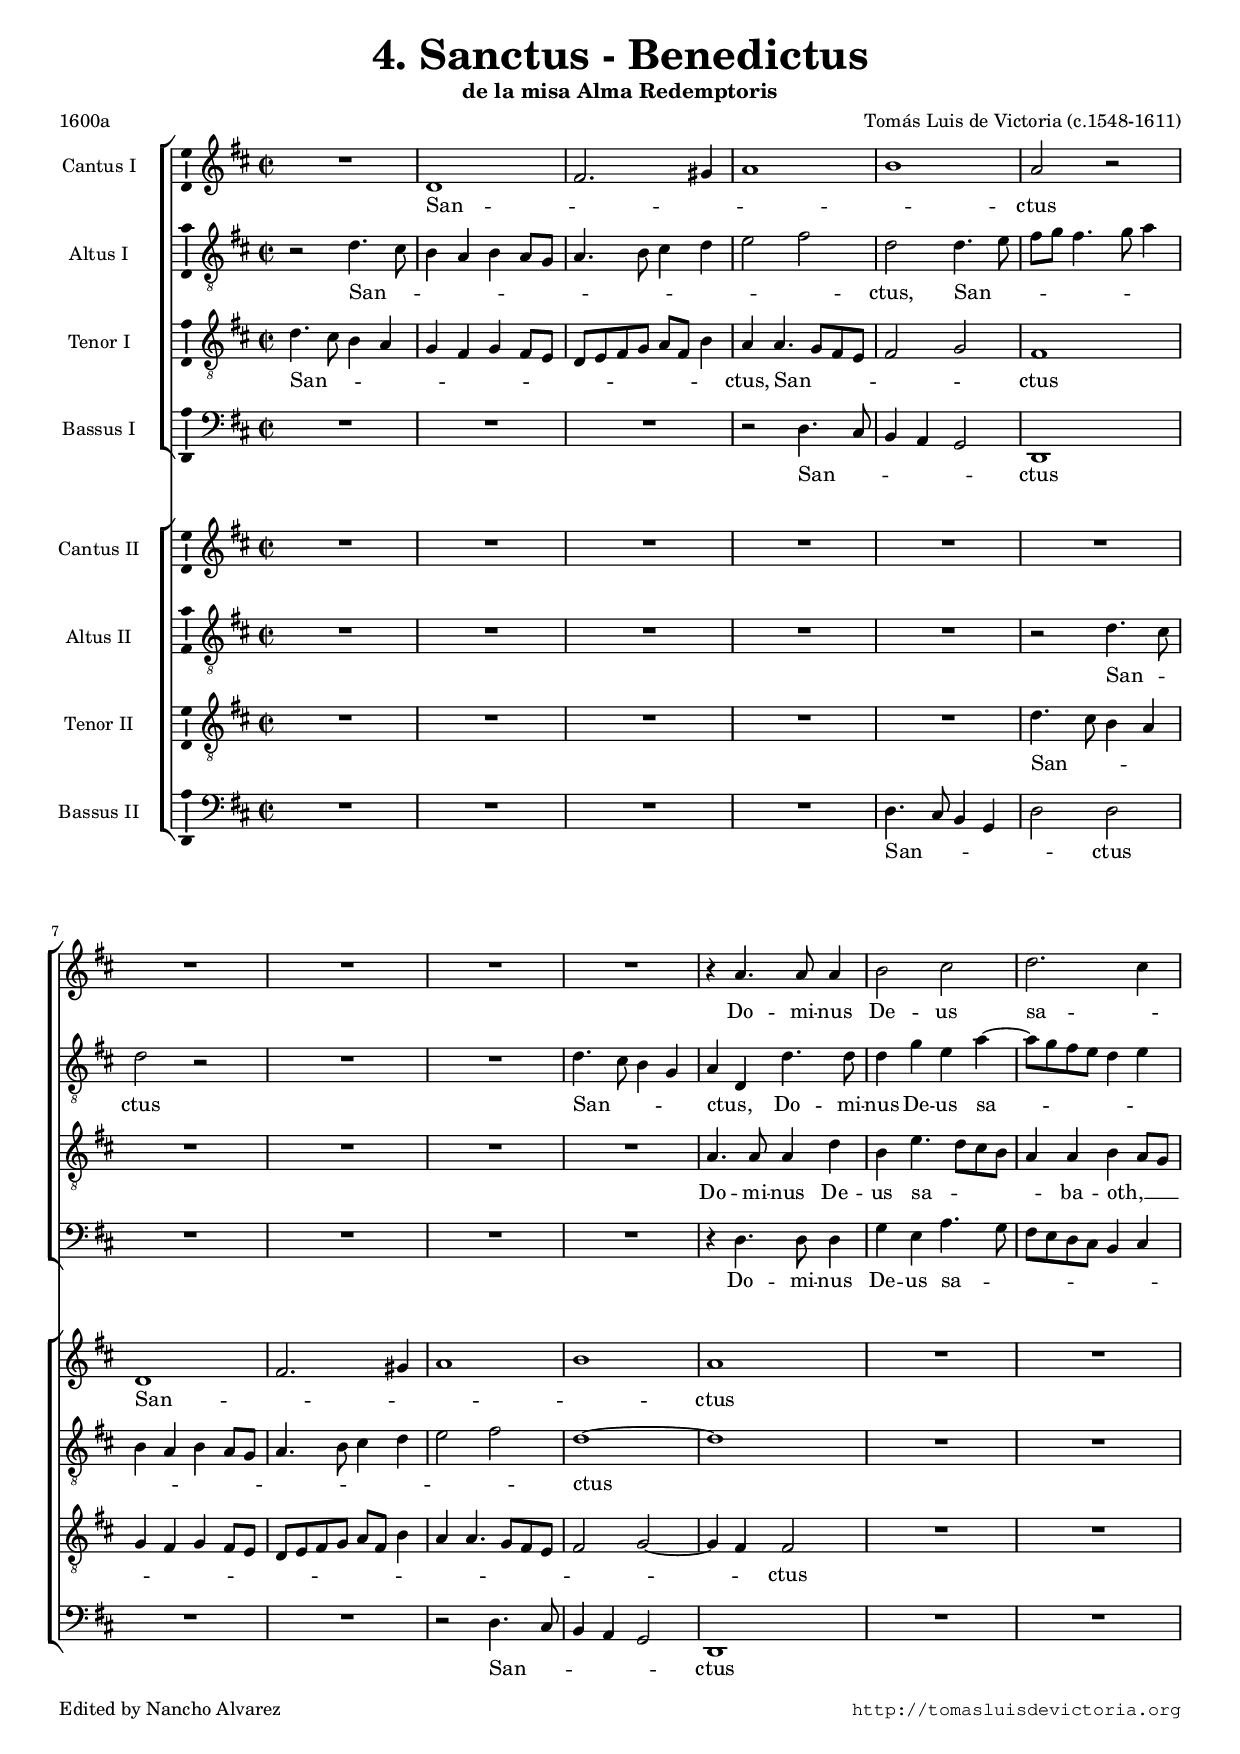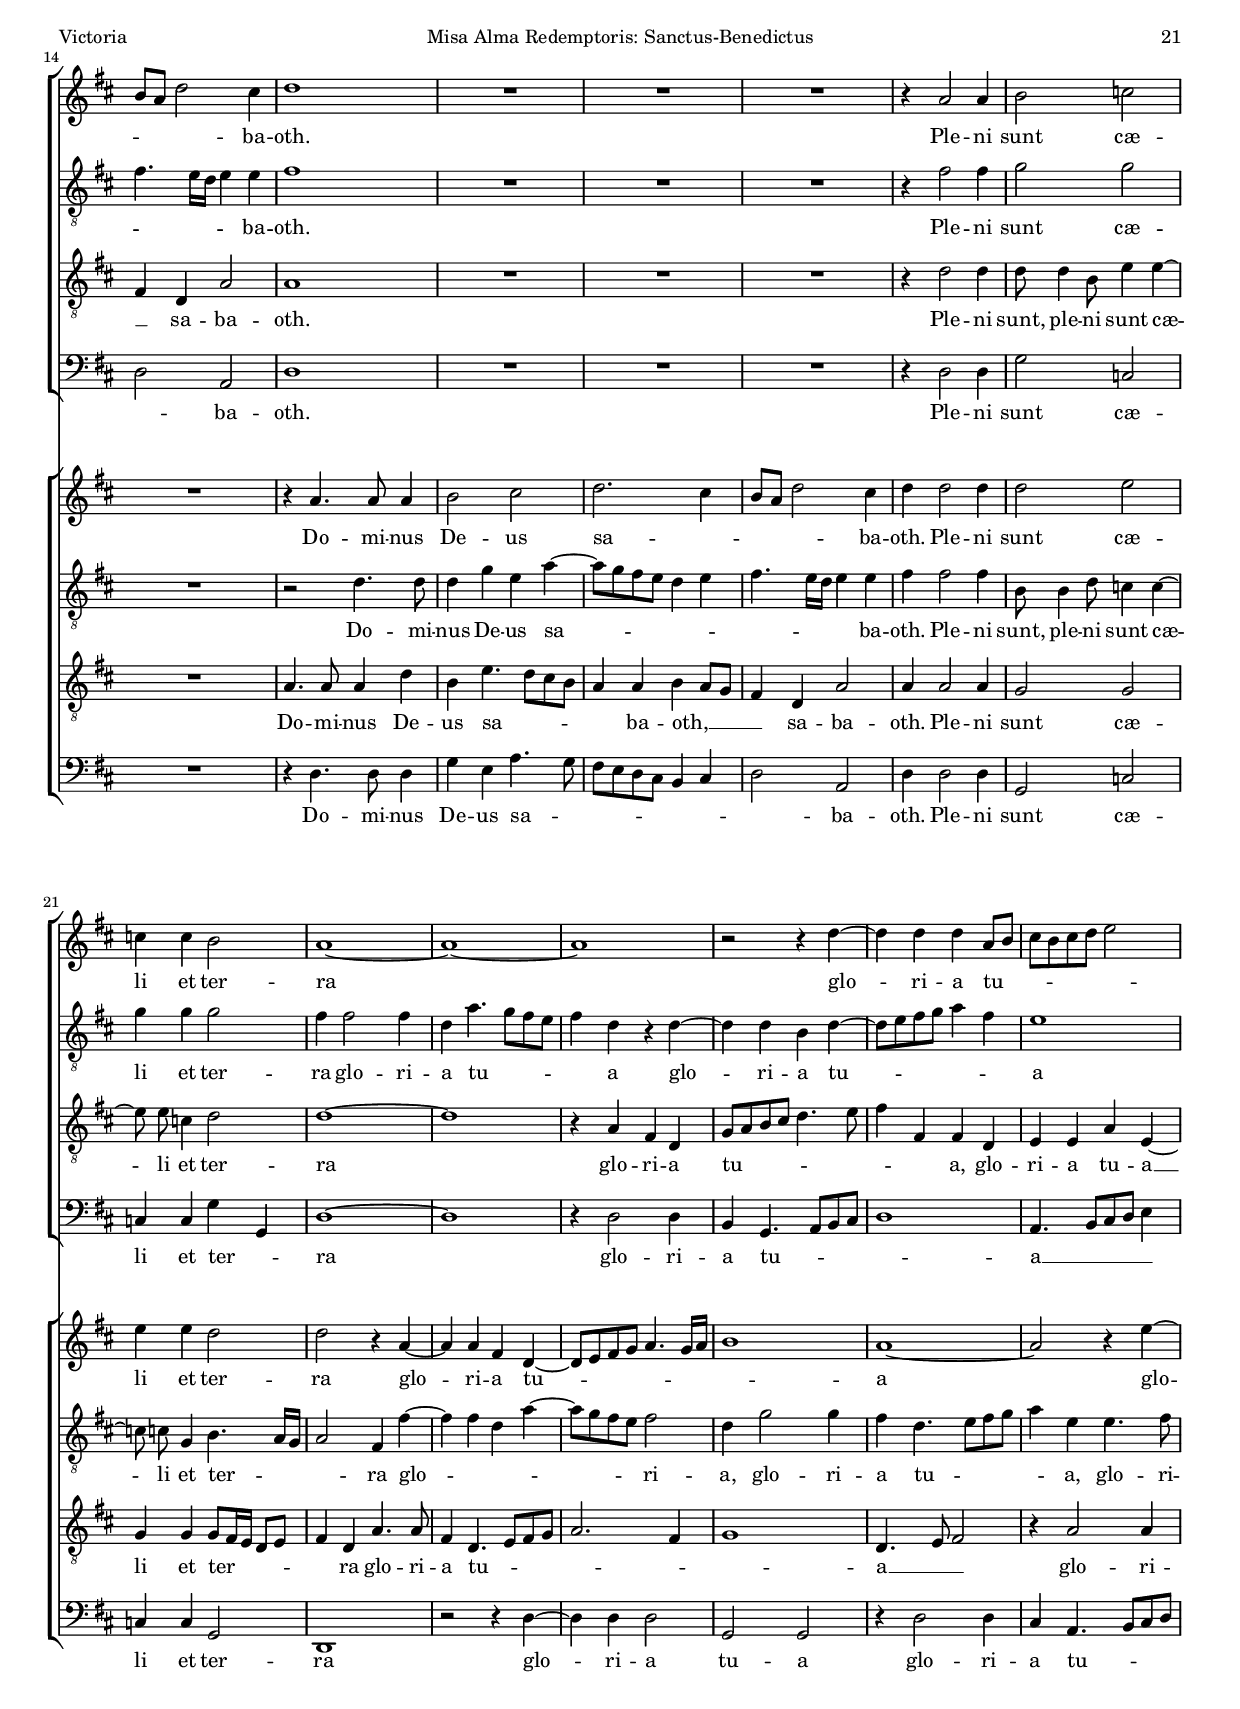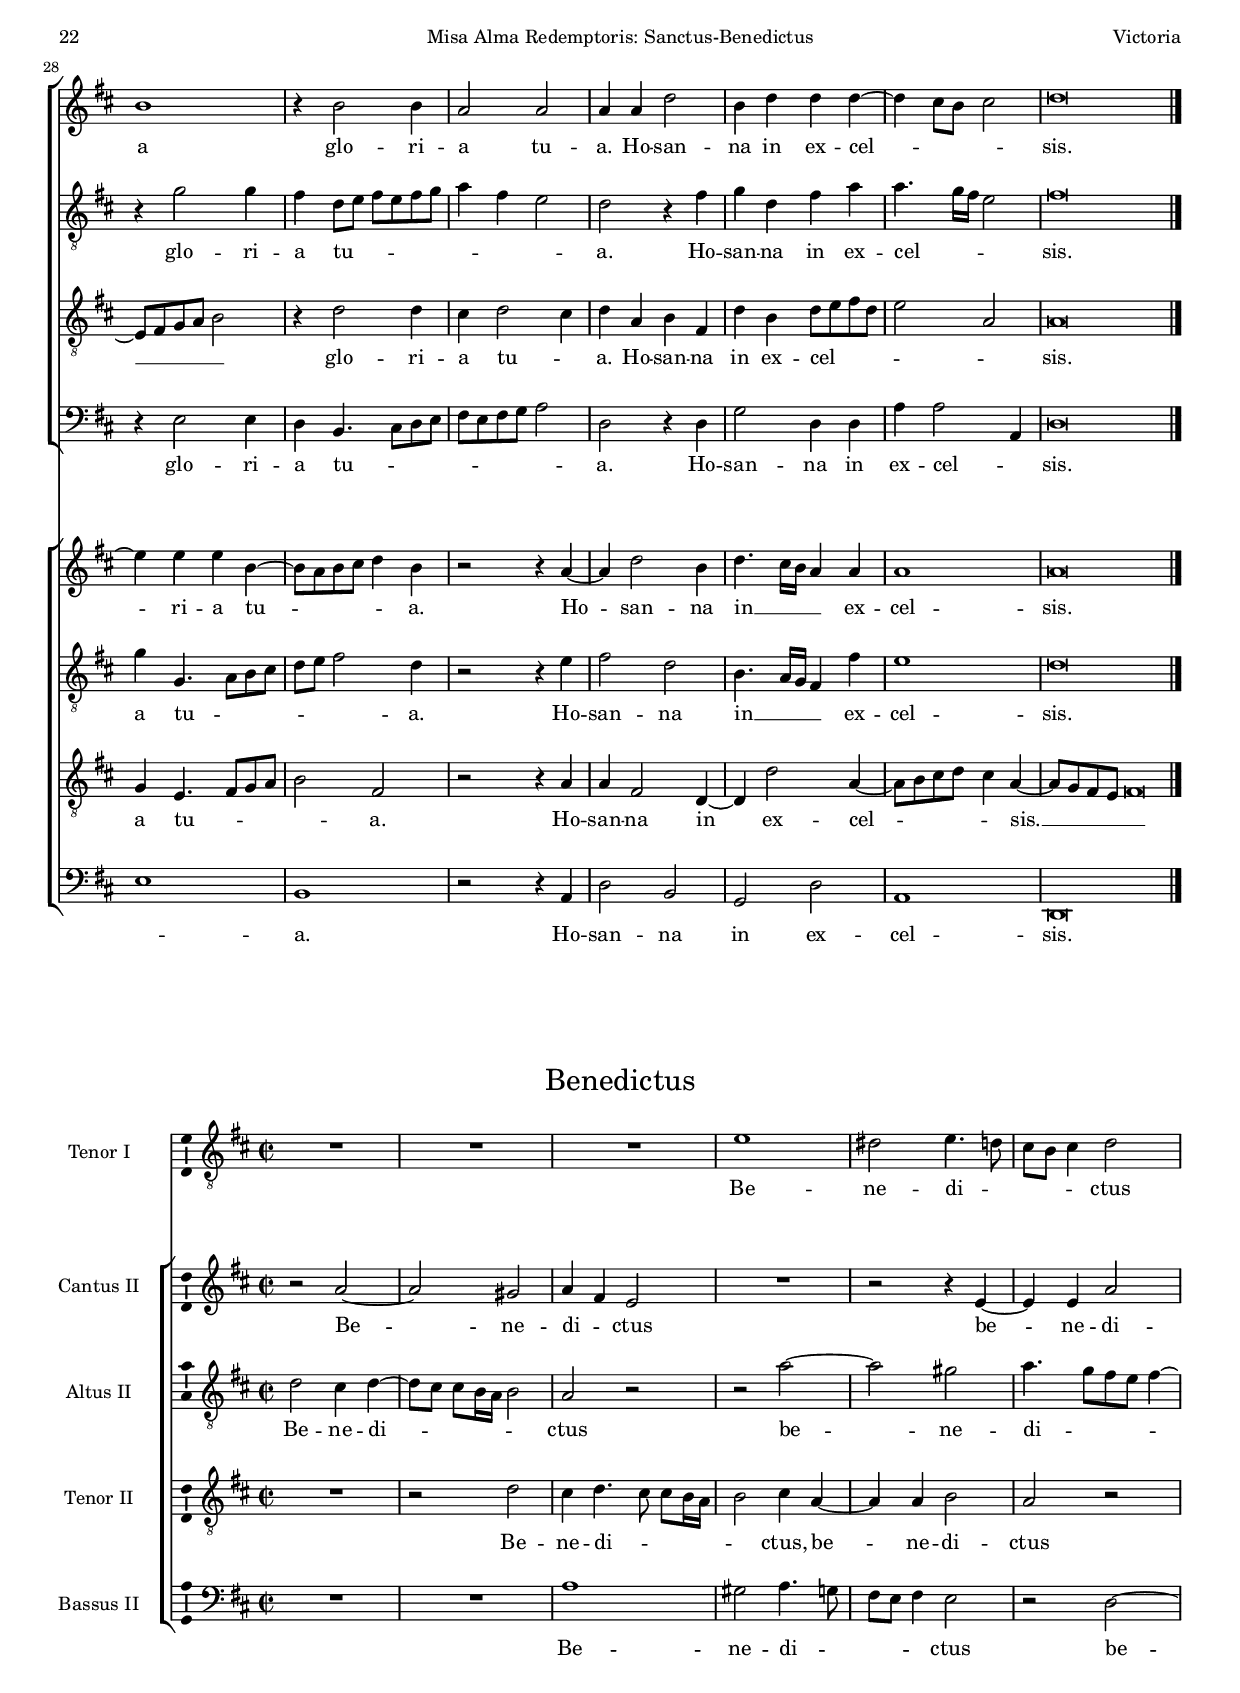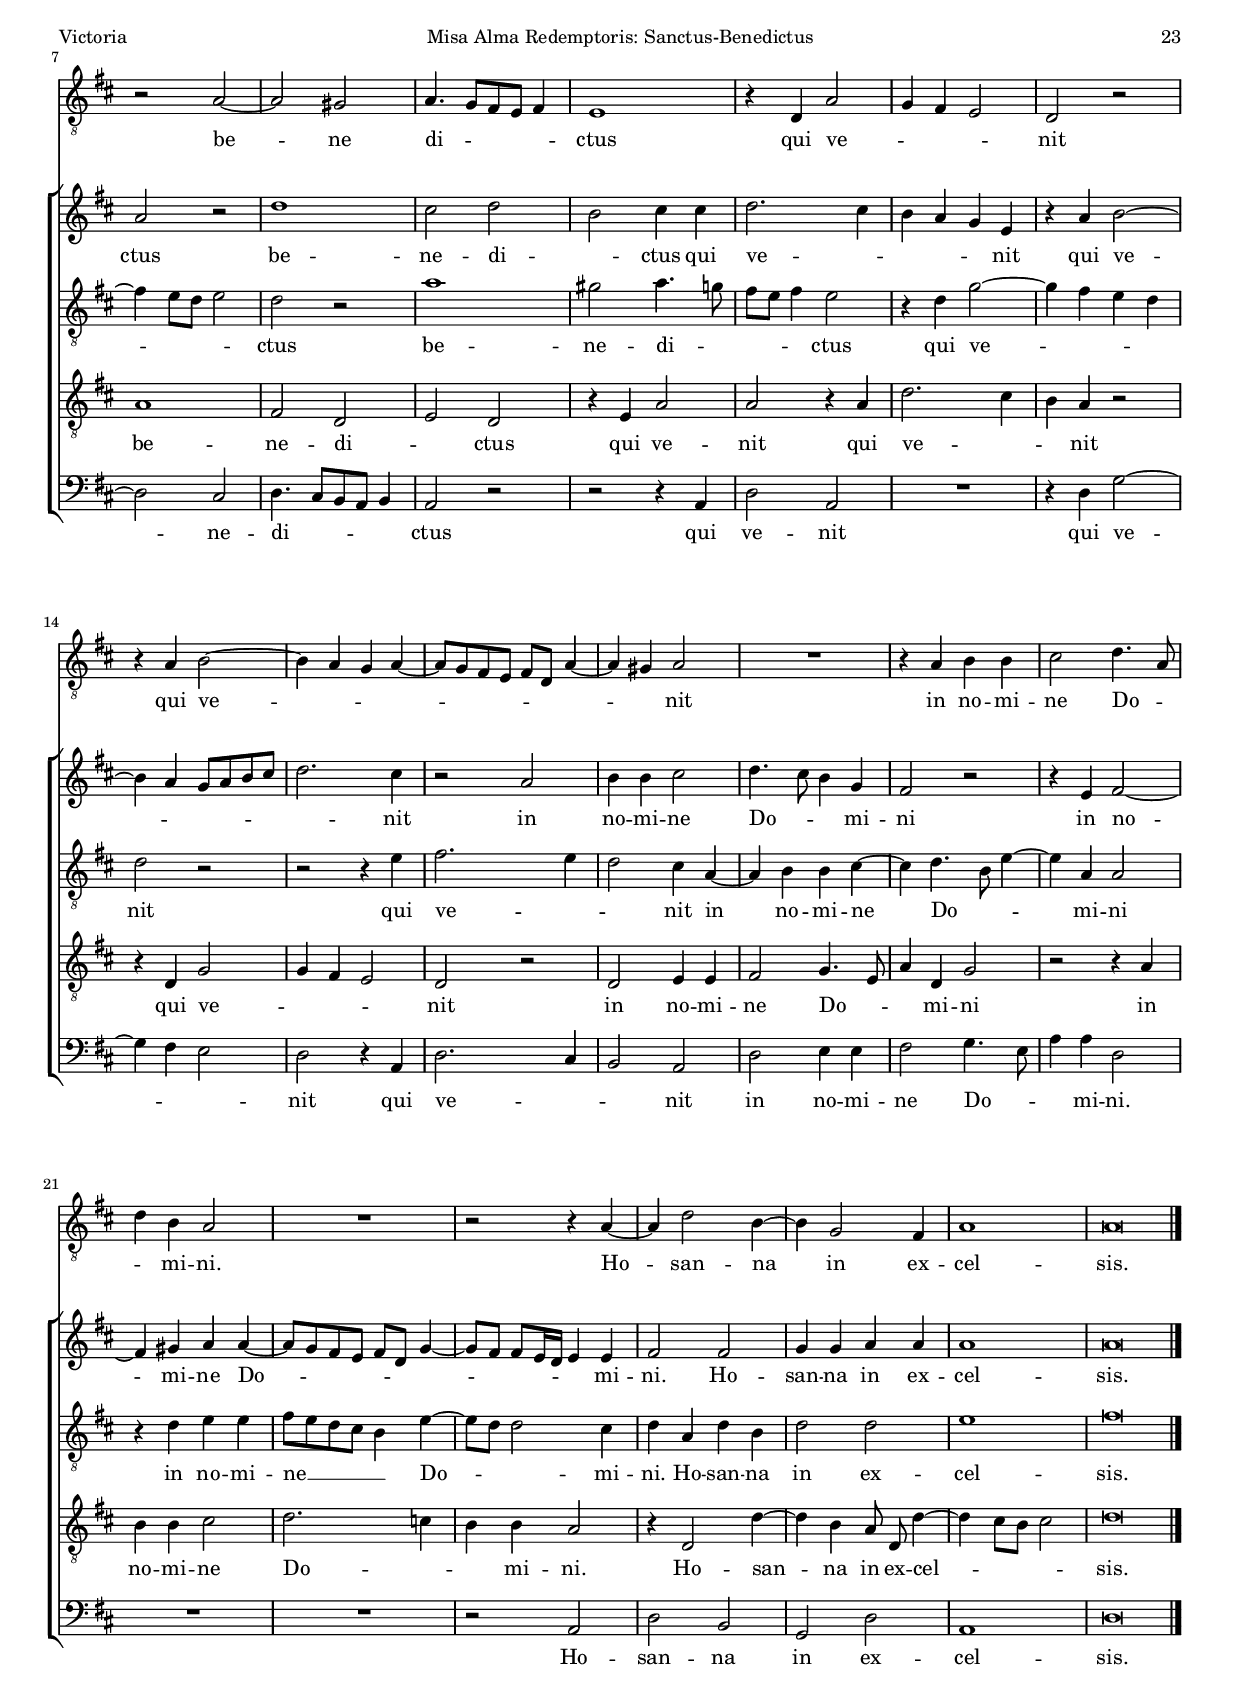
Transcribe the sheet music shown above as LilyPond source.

\version "2.18.0"

#(set-default-paper-size "a4")
#(set-global-staff-size 16.2)
#(ly:set-option 'point-and-click #f)
%mobile -s10.5 -i1.2

italicas=\override LyricText.font-shape = #'italic
rectas=\override LyricText.font-shape = #'upright
ss=\once \set suggestAccidentals = ##t
incipitwidth = 20

htitle="Misa Alma Redemptoris: Sanctus-Benedictus"
hcomposer="Victoria"

\header {
	title=\markup{\fontsize #3 "4. Sanctus - Benedictus"}
	subtitle="de la misa Alma Redemptoris"
	composer="Tomás Luis de Victoria (c.1548-1611)"
        pdfauthor=\composer
	%opus="(-)"
	poet="1600a"
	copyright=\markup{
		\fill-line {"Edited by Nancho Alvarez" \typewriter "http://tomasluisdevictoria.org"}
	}
%	tagline=""
}


global={\key f \major \time 2/2  \skip 1*34 \bar "|."
}

cantus={
	R1*4/4 |
	f'1 |
	a'2. b'4 |
	c''1 |
%5
	d'' |
	c''2 r |
	R1*4/4 |
	R1*4/4 |
	R1*4/4 |
%10
	R1*4/4 |
	r4 c''4. c''8 c''4 |
	d''2 e'' |
	f''2. e''4 |
	d''8 c'' f''2 e''4 |
%15
	f''1 |
	R1*4/4 |
	R1*4/4 |
	R1*4/4 |
	r4 c''2 c''4 |
%20
	d''2 ees'' |
	ees''4 ees'' d''2 |
	c''1 ~ |
	c'' ~ |
	c'' |
%25
	r2 r4 f'' ~ |
	f'' f'' f'' c''8 d'' |
	e'' d'' e'' f'' g''2 |
	d''1 |
	r4 d''2 d''4 |
%30
	c''2 c'' |
	c''4 c'' f''2 |
	d''4 f'' f'' f'' ~ |
	f'' e''8 d'' e''2 |
	f''\breve*1/2
}

altus={
	r2 f'4. e'8 |
	d'4 c' d' c'8 bes |
	c'4. d'8 e'4 f' |
	g'2 a' |
%5
	f' f'4. g'8 |
	a' bes' a'4. bes'8 c''4 |
	f'2 r2
	R1*4/4 |
	R1*4/4 |
%10
	f'4. e'8 d'4 bes |
	c' f f'4. f'8 |
	f'4 bes' g' c'' ~ |
	c''8 bes' a' g' f'4 g' |
	a'4. g'16 f' g'4 g' |
%15
	a'1 |
	R1*4/4 |
	R1*4/4 |
	R1*4/4 |
	r4 a'2 a'4 |
%20
	bes'2 bes' |
	bes'4 bes' bes'2 |
	a'4 a'2 a'4 |
	f' c''4. bes'8 a' g' |
	a'4 f' r f' ~ |
%25
	f' f' d' f' ~ |
	f'8 g' a' bes' c''4 a' |
	g'1 |
	r4 bes'2 bes'4 |
	a' f'8 g' a' g' a' bes' |
%30
	c''4 a' g'2 |
	f' r4 a' |
	bes' f' a' c'' |
	c''4. bes'16 a' g'2 |
	a'\breve*1/2
}

tenor={
	f'4. e'8 d'4 c' |
	bes a bes a8 g |
	f g a bes c' a d'4 |
	c' c'4. bes8 a g |
%5
	a2 bes |
	a1 |
	R1*4/4 |
	R1*4/4 |
	R1*4/4 |
%10
	R1*4/4 |
	c'4. c'8 c'4 f' |
	d' g'4. f'8 e' d' |
	c'4 c' d' c'8 bes |
	a4 f c'2 |
%15
	c'1 |
	R1*4/4 |
	R1*4/4 |
	R1*4/4 |
	r4 f'2 f'4 |
%20
	f'8 f'4 d'8 g'4 g' ~ |
	\set Staff.autoBeaming = ##f
	g'8 g' ees'4 f'2 |
	\set Staff.autoBeaming = ##t
	f'1 ~ |
	f' |
	r4 c' a f |
%25
	bes8 c' d' e' f'4. g'8 |
	a'4 a a f |
	g g c' g ~ |
	g8 a bes c' d'2 |
	r4 f'2 f'4 |
%30
	e' f'2 e'4 |
	f' c' d' a |
	f' d' f'8 g' a' f' |
	g'2 c' |
	c'\breve*1/2
}

bassus={
	R1*4/4 |
	R1*4/4 |
	R1*4/4 |
	r2 f4. e8 |
%5
	d4 c bes,2 |
	f,1 |
	R1*4/4 |
	R1*4/4 |
	R1*4/4 |
%10
	R1*4/4 |
	r4 f4. f8 f4 |
	bes g c'4. bes8 |
	a g f e d4 e |
	f2 c |
%15
	f1 |
	R1*4/4 |
	R1*4/4 |
	R1*4/4 |
	r4 f2 f4 |
%20
	bes2 ees |
	ees4 ees bes bes, |
	f1 ~ |
	f |
	r4 f2 f4 |
%25
	d bes,4. c8 d e |
	f1 |
	c4.  d8[ e f] g4 |
	r g2 g4 |
	f d4. e8 f g |
%30
	a g a bes c'2 |
	f r4 f |
	bes2 f4 f |
	c' c'2 c4 |
	f\breve*1/2
}

cantusdos={
	R1*4/4 |
	R1*4/4 |
	R1*4/4 |
	R1*4/4 |
%5
	R1*4/4 |
	R1*4/4 |
	f'1 |
	a'2. b'4 |
	c''1 |
%10
	d'' |
	c'' |
	R1*4/4 |
	R1*4/4 |
	R1*4/4 |
%15
	r4 c''4. c''8 c''4 |
	d''2 e'' |
	f''2. e''4 |
	d''8 c'' f''2 e''4 |
	f'' f''2 f''4 |
%20
	f''2 g'' |
	g''4 g'' f''2 |
	f'' r4 c'' ~ |
	c'' c'' a' f' ~ |
	f'8 g' a' bes' c''4. bes'16 c'' |
%25
	d''1 |
	c'' ~ |
	c''2 r4 g'' ~ |
	g'' g'' g'' d'' ~ |
	d''8 c'' d'' e'' f''4 d'' |
%30
	r2 r4 c'' ~ |
	c'' f''2 d''4 |
	f''4. e''16 d'' c''4 c'' |
	c''1 |
	c''\breve*1/2
}

altusdos={
	R1*4/4 |
	R1*4/4 |
	R1*4/4 |
	R1*4/4 |
%5
	R1*4/4 |
	r2 f'4. e'8 |
	d'4 c' d' c'8 bes |
	c'4. d'8 e'4 f' |
	g'2 a' |
%10
	f'1 ~ |
	f' |
	R1*4/4 |
	R1*4/4 |
	R1*4/4 |
%15
	r2 f'4. f'8 |
	f'4 bes' g' c'' ~ |
	c''8 bes' a' g' f'4 g' |
	a'4. g'16 f' g'4 g' |
	a' a'2 a'4 |
%20
	d'8 d'4 f'8 ees'4 ees' ~ |
	\set Staff.autoBeaming = ##f
	ees'8 ees' bes4 d'4.  c'16[ bes] |
	\set Staff.autoBeaming = ##t
	c'2 a4 a' ~ |
	a' a' f' c'' ~ |
	c''8 bes' a' g' a'2 |
%25
	f'4 bes'2 bes'4 |
	a' f'4. g'8 a' bes' |
	c''4 g' g'4. a'8 |
	bes'4 bes4. c'8 d' e' |
	f' g' a'2 f'4 |
%30
	r2 r4 g' |
	a'2 f' |
	d'4. c'16 bes a4 a' |
	g'1 |
	f'\breve*1/2
}

tenordos={
	R1*4/4 |
	R1*4/4 |
	R1*4/4 |
	R1*4/4 |
%5
	R1*4/4 |
	f'4. e'8 d'4 c' |
	bes a bes a8 g |
	f g a bes c' a d'4 |
	c' c'4. bes8 a g |
%10
	a2 bes ~ |
	bes4 a a2 |
	R1*4/4 |
	R1*4/4 |
	R1*4/4 |
%15
	c'4. c'8 c'4 f' |
	d' g'4. f'8 e' d' |
	c'4 c' d' c'8 bes |
	a4 f c'2 |
	c'4 c'2 c'4 |
%20
	bes2 bes |
	bes4 bes  bes8[ a16 g]  f8[ g] |
	a4 f c'4. c'8 |
	a4 f4. g8 a bes |
	c'2. a4 |
%25
	bes1 |
	f4. g8 a2 |
	r4 c'2 c'4 |
	bes g4. a8 bes c' |
	d'2 a |
%30
	r r4 c' |
	c' a2 f4 ~ |
	f f'2 c'4 ~ |
	c'8 d' e' f' e'4 c' ~ |
	c'8 bes a g a\breve*1/4 
}

bassusdos={
	R1*4/4 |
	R1*4/4 |
	R1*4/4 |
	R1*4/4 |
%5
	f4. e8 d4 bes, |
	f2 f |
	R1*4/4 |
	R1*4/4 |
	r2 f4. e8 |
%10
	d4 c bes,2 |
	f,1 |
	R1*4/4 |
	R1*4/4 |
	R1*4/4 |
%15
	r4 f4. f8 f4 |
	bes g c'4. bes8 |
	a g f e d4 e |
	f2 c |
	f4 f2 f4 |
%20
	bes,2 ees |
	ees4 ees bes,2 |
	f,1 |
	r2 r4 f ~ |
	f f f2 |
%25
	bes, bes, |
	r4 f2 f4 |
	e c4. d8 e f |
	g1 |
	d |
%30
	r2 r4 c |
	f2 d |
	bes, f |
	c1 |
	f,\breve*1/2
}

textocantus=\lyricmode{
San -- _ _ _ _ ctus
Do -- mi -- nus De -- us sa -- _ _ _ _ ba -- oth.
Ple -- ni sunt cæ -- li et ter -- ra _ _ 
glo -- _ ri -- a tu -- _ _ _ _ _ _ a
glo -- ri -- a tu -- a.
Ho -- san -- na in ex -- cel -- _ _ _ _ sis.
}

textoaltus=\lyricmode{
San -- _ _ _ _ _ _ _ _ _ _ _ _ ctus,
San -- _ _ _ _ _ _ ctus
San -- _ _ _ ctus, _ 
Do -- mi -- nus De -- us sa -- _ _ _ _ _ _ _ _ _ _ ba -- oth.
Ple -- ni sunt cæ -- li et ter -- ra glo -- ri -- a tu -- _ _ _ _ a
glo -- _ ri -- a tu -- _ _ _ _ _ _ a
glo -- ri -- a tu -- _ _ _ _ _ _ _ _ a.
Ho -- san -- na in ex -- cel -- _ _ _ sis.
}

textotenor=\lyricmode{
San -- _ _ _ _ _ _ _ _ _ _ _ _ _ _ _ ctus,
San -- _ _ _ _ _ ctus
Do -- mi -- nus De -- us sa -- _ _ _ _ ba -- oth, __ _ _ _ 
sa -- ba -- oth.
Ple -- ni sunt,
ple -- ni sunt cæ -- _ li et ter -- ra _
glo -- ri -- a tu -- _ _ _ _ _ _ _ a,
glo -- ri -- a tu -- a __ _ _ _ _ _ 
glo -- ri -- a tu -- _ a.
Ho -- san -- na in ex -- cel -- _ _ _ _ _ sis.

}

textobassus=\lyricmode{
San -- _ _ _ _ ctus
Do -- mi -- nus De -- us sa -- _ _ _ _ _ _ _ _ ba -- oth.
Ple -- ni sunt cæ -- li et ter -- _ ra _
glo -- ri -- a tu -- _ _ _ _ a __ _ _ _ _ 
glo -- ri -- a tu -- _ _ _ _ _ _ _ _ a.
Ho -- san -- na in ex -- cel -- _ sis.
}


textocantusdos=\lyricmode{
San -- _ _ _ _ ctus 
Do -- mi -- nus De -- us sa -- _ _ _ _ ba -- oth.
Ple -- ni sunt cæ -- li et ter -- ra
glo -- _ ri -- a tu -- _ _ _ _ _ _ _ _ a _
glo -- _ ri -- a tu -- _ _ _ _ _ a.
Ho -- _ san -- na in __ _ _ _ ex -- cel -- sis.
}

textoaltusdos=\lyricmode{
San -- _ _ _ _ _ _ _ _ _ _ _ _ ctus _
Do -- mi -- nus De -- us sa -- _ _ _ _ _ _ _ _ _ _ ba -- oth.
Ple -- ni sunt,
ple -- ni sunt cæ -- _ li et ter -- _ _ _ ra
glo -- _ _ _ _ _ _ _ _ ri -- a,
glo -- ri -- a tu -- _ _ _ _ a,
glo -- ri -- a tu -- _ _ _ _ _ _ a.
Ho -- san -- na in __ _ _ _ ex -- cel -- sis.
}

textotenordos=\lyricmode{
San -- _ _ _ _ _ _ _ _ _ _ _ _ _ _ _ _ _ _ _ _ _ _ _ _ ctus
Do -- mi -- nus De -- us sa -- _ _ _ _ ba -- oth, __ _ _ _ 
sa -- ba -- oth.
Ple -- ni sunt cæ -- li et ter -- _ _ _ _ _ ra
glo -- ri -- a tu -- _ _ _ _ _ _ a __ _ _ 
glo -- ri -- a tu -- _ _ _ _ a.
Ho -- san -- na in _ ex -- cel -- _ _ _ _ _ sis. __ _ _ _ _ _ 

}

textobassusdos=\lyricmode{
San -- _ _ _ _ ctus
San -- _ _ _ _ ctus
Do -- mi -- nus De -- us sa -- _ _ _ _ _ _ _ _ ba -- oth.
Ple -- ni sunt cæ -- li et ter -- ra
glo -- _ ri -- a tu -- a
glo -- ri -- a tu -- _ _ _ _ a.
Ho -- san -- na in ex -- cel -- sis.
}

incipitcantus=\markup{
	\score{
		{ 
		\set Staff.instrumentName="Cantus I  "
		\override NoteHead.style = #'neomensural
		\override Rest.style = #'neomensural
		\override Staff.TimeSignature.style = #'neomensural
		\cadenzaOn 
		\clef "petrucci-g"
		\key f \major
		\time 4/4
		f'\breve
		} 
	\layout {
		\context {\Voice
			\remove Ligature_bracket_engraver
			\consists Mensural_ligature_engraver
		}
		line-width=\incipitwidth
		indent = 0
	}
	}
}

incipitaltus=\markup{
	\score{
		{ 
		\set Staff.instrumentName="Altus I   "
		\override NoteHead.style = #'neomensural 
		\override Rest.style = #'neomensural
		\override Staff.TimeSignature.style = #'neomensural
		\cadenzaOn 
		\clef "petrucci-c2"
		\key f \major
		\time 4/4
		f'2.
		} 
	\layout {
		\context {\Voice
			\remove Ligature_bracket_engraver
			\consists Mensural_ligature_engraver
		}
		line-width=\incipitwidth
		indent = 0
	}
	}
}

incipittenor=\markup{
	\score{
		{ 
		\set Staff.instrumentName="Tenor I   "
		\override NoteHead.style = #'neomensural 
		\override Rest.style = #'neomensural
		\override Staff.TimeSignature.style = #'neomensural
		\cadenzaOn 
		\clef "petrucci-c3"
		\key f \major
		\time 4/4
		f'2.
		} 
	\layout {
		\context {\Voice
			\remove Ligature_bracket_engraver
			\consists Mensural_ligature_engraver
		}
		line-width=\incipitwidth
		indent=0
	}
	}
}

incipitbassus=\markup{
	\score{
		{ 
		\set Staff.instrumentName="Bassus I  "
		\override NoteHead.style = #'neomensural 
		\override Rest.style = #'neomensural
		\override Staff.TimeSignature.style = #'neomensural
		\cadenzaOn 
		\clef "petrucci-c4"
		\key f \major
		\time 4/4
		f2.
		} 
	\layout {
		\context {\Voice
			\remove Ligature_bracket_engraver
			\consists Mensural_ligature_engraver
		}
		line-width=\incipitwidth
		indent = 0
	}
	}
}

incipitcantusdos=\markup{
	\score{
		{ 
		\set Staff.instrumentName="Cantus II "
		\override NoteHead.style = #'neomensural
		\override Rest.style = #'neomensural
		\override Staff.TimeSignature.style = #'neomensural
		\cadenzaOn 
		\clef "petrucci-g"
		\key f \major
		\time 4/4
		c''2.
		} 
	\layout {
		\context {\Voice
			\remove Ligature_bracket_engraver
			\consists Mensural_ligature_engraver
		}
		line-width=\incipitwidth
		indent = 0
	}
	}
}

incipitaltusdos=\markup{
	\score{
		{ 
		\set Staff.instrumentName="Altus II  "
		\override NoteHead.style = #'neomensural 
		\override Rest.style = #'neomensural
		\override Staff.TimeSignature.style = #'neomensural
		\cadenzaOn 
		\clef "petrucci-c2"
		\key f \major
		\time 4/4
		f'2.
		} 
	\layout {
		\context {\Voice
			\remove Ligature_bracket_engraver
			\consists Mensural_ligature_engraver
		}
		line-width=\incipitwidth
		indent = 0
	}
	}
}

incipittenordos=\markup{
	\score{
		{ 
		\set Staff.instrumentName="Tenor II  "
		\override NoteHead.style = #'neomensural 
		\override Rest.style = #'neomensural
		\override Staff.TimeSignature.style = #'neomensural
		\cadenzaOn 
		\clef "petrucci-c3"
		\key f \major
		\time 4/4
		f'2.
		} 
	\layout {
		\context {\Voice
			\remove Ligature_bracket_engraver
			\consists Mensural_ligature_engraver
		}
		line-width=\incipitwidth
		indent=0
	}
	}
}

incipitbassusdos=\markup{
	\score{
		{ 
		\set Staff.instrumentName="Bassus II "
		\override NoteHead.style = #'neomensural 
		\override Rest.style = #'neomensural
		\override Staff.TimeSignature.style = #'neomensural
		\cadenzaOn 
		\clef "petrucci-c4"
		\key f \major
		\time 4/4
		f2.
		} 
	\layout {
		\context {\Voice
			\remove Ligature_bracket_engraver
			\consists Mensural_ligature_engraver
		}
		line-width=\incipitwidth
		indent = 0
	}
	}
}


\score {\transpose c' a{
<<
\new ChoirStaff<<

	\new Staff <<\global
	\new Voice="v1" {
		%\set Staff.instrumentName=\incipitcantus
		\set Staff.instrumentName="Cantus I "
		\clef "treble"
		\cantus }
	\new Lyrics \lyricsto "v1" {\textocantus }
	>>

	
	\new Staff << \global
	\new Voice="v2" {
		%\set Staff.instrumentName=\incipitaltus
		\set Staff.instrumentName="Altus I "
		\clef "G_8" 
		\altus}
	\new Lyrics \lyricsto "v2" {\textoaltus }
	>>

	
	\new Staff <<\global
	\new Voice="v3" {
		%\set Staff.instrumentName=\incipittenor
		\set Staff.instrumentName="Tenor I "
		\clef "G_8"
		\tenor }
	\new Lyrics \lyricsto "v3" {\textotenor }
	>>
	

	\new Staff <<\global
	\new Voice="v4" {
		%\set Staff.instrumentName=\incipitbassus
		\set Staff.instrumentName="Bassus I "
		\clef "bass" 
		\bassus }
	\new Lyrics \lyricsto "v4" {\textobassus }
	>>
	
>>

\new ChoirStaff<<

	\new Staff <<\global
	\new Voice="v5" {
		%\set Staff.instrumentName=\incipitcantusdos
		\set Staff.instrumentName="Cantus II "
		\clef "treble"
		\cantusdos }
	\new Lyrics \lyricsto "v5" {\textocantusdos }
	>>

	
	\new Staff << \global
	\new Voice="v6" {
		%\set Staff.instrumentName=\incipitaltusdos
		\set Staff.instrumentName="Altus II "
		\clef "G_8" 
		\altusdos }
	\new Lyrics \lyricsto "v6" {\textoaltusdos }
	>>

	
	\new Staff <<\global
	\new Voice="v7" {
		%\set Staff.instrumentName=\incipittenordos
		\set Staff.instrumentName="Tenor II "
		\clef "G_8"
		\tenordos }
	\new Lyrics \lyricsto "v7" {\textotenordos }
	>>
	

	\new Staff <<\global
	\new Voice="v8" {
		%\set Staff.instrumentName=\incipitbassusdos
		\set Staff.instrumentName="Bassus II "
		\clef "bass" 
		\bassusdos }
	\new Lyrics \lyricsto "v8" {\textobassusdos }
	>>
	
>>

>> 
	}%transpose

\layout{ 
	\context {\Lyrics 
		\override VerticalAxisGroup.minimum-Y-extent = #'(-0.0 . 0.0) 
		%\override LyricText.font-size = #1.2
		\override LyricHyphen.minimum-distance = #0.33
	}
	\context {\Score 
		\override BarNumber.padding = #2 
	}
	\context {\Voice 
		melismaBusyProperties = #'() 
	}
        \context {\ChoirStaff 
                  \override StaffGrouper.staffgroup-staff-spacing =
                        #'((basic-distance . 15) (minimum-distance . 0) (padding . 1))
                  \override StaffGrouper.staff-staff-spacing =
                        #'((basic-distance . 11) (minimum-distance . 0) (padding . 1))
        }
	%\context { \Staff \RemoveEmptyStaves }
	\context {\Staff 
		\consists Ambitus_engraver 
		\override LigatureBracket.padding = #1
	}
}

%\midi {}

}

%tablet \pageBreak

\markup{\null \vspace #1 }

%%%%%%%%%%%%%%%%%%%%%%%%%%%%%%%%%%%%%%%%%%%%%%%%%%%%%%%%%%


global={\key f \major \time 2/2  \skip 1*27 \bar "|."
}

tenor={
	R1*4/4 |
	R1*4/4 |
	R1*4/4 |
	g'1 |
%5
	fis'2 g'4. f'8 |
	e' d' e'4 f'2 |
	r c' ~ |
	c' b |
	c'4.  bes8[ a g] a4 |
%10
	g1 |
	r4 f c'2 |
	bes4 a g2 |
	f r |
	r4 c' d'2 ~ |
%15
	d'4 c' bes c' ~ |
	c'8 bes a g a f c'4 ~ |
	c' b c'2 |
	R1*4/4 |
	r4 c' d' d' |
%20
	e'2 f'4. c'8 |
	f'4 d' c'2 |
	R1*4/4 |
	r2 r4 c' ~ |
	c' f'2 d'4 ~ |
%25
	d' bes2 a4 |
	c'1 |
	c'\breve*1/2
}

cantusdos={
	r2 c'' ~ |
	c'' b' |
	c''4 a' g'2 |
	R1*4/4 |
%5
	r2 r4 g' ~ |
	g' g' c''2 | \pageBreak
	c'' r |
	f''1 |
	e''2 f'' |
%10
	d'' e''4 e'' |
	f''2. e''4 |
	d'' c'' bes' g' |
	r c'' d''2 ~ |
	d''4 c'' bes'8 c'' d'' e'' |
%15
	f''2. e''4 |
	r2 c'' |
	d''4 d'' e''2 |
	f''4. e''8 d''4 bes' |
	a'2 r |
%20
	r4 g' a'2 ~ |
	a'4 b' c'' c'' ~ |
	c''8 bes' a' g' a' f' bes'4 ~ |
	 bes'8[ a']  a'[ g'16 f'] g'4 g' |
	a'2 a' |
%25
	bes'4 bes' c'' c'' |
	c''1 |
	c''\breve*1/2
}

altusdos={
	f'2 e'4 f' ~ |
	 f'8[ e']  e'[ d'16 c'] d'2 |
	c' r |
	r c'' ~ |
%5
	c'' b' |
	c''4.  bes'8[ a' g'] a'4 ~ |
	a' g'8 f' g'2 |
	f' r |
	c''1 |
%10
	b'2 c''4. bes'8 |
	a' g' a'4 g'2 |
	r4 f' bes'2 ~ |
	bes'4 a' g' f' |
	f'2 r |
%15
	r r4 g' |
	a'2. g'4 |
	f'2 e'4 c' ~ |
	c' d' d' e' ~ |
	e' f'4. d'8 g'4 ~ |
%20
	g' c' c'2 |
	r4 f' g' g' |
	a'8 g' f' e' d'4 g' ~ |
	g'8 f' f'2 e'4 |
	f' c' f' d' |
%25
	f'2 f' |
	g'1 |
	a'\breve*1/2
}

tenordos={
	R1*4/4 |
	r2 f' |
	e'4 f'4. e'8  e'[ d'16 c'] |
	d'2 e'4 c' ~ |
%5
	c' c' d'2 |
	c' r |
	c'1 |
	a2 f |
	g f |
%10
	r4 g c'2 |
	c' r4 c' |
	f'2. e'4 |
	d' c' r2 |
	r4 f bes2 |
%15
	bes4 a g2 |
	f r |
	f g4 g |
	a2 bes4. g8 |
	c'4 f bes2 |
%20
	r r4 c' |
	d' d' e'2 |
	f'2. ees'4 |
	d' d' c'2 |
	r4 f2 f'4 ~ |
%25
	\set Staff.autoBeaming = ##f
	f' d' c'8 f f'4 ~ |
	\set Staff.autoBeaming = ##t
	f' e'8 d' e'2 |
	f'\breve*1/2
}

bassusdos={
	R1*4/4 |
	R1*4/4 |
	c'1 |
	b2 c'4. bes8 |
%5
	a g a4 g2 |
	r f ~ |
	f e |
	f4.  e8[ d c] d4 |
	c2 r |
%10
	r r4 c |
	f2 c |
	R1*4/4 |
	r4 f bes2 ~ |
	bes4 a g2 |
%15
	f r4 c |
	f2. e4 |
	d2 c |
	f g4 g |
	a2 bes4. g8 |
%20
	c'4 c' f2 |
	R1*4/4 |
	R1*4/4 |
	r2 c |
	f d |
%25
	bes, f |
	c1 |
	f\breve*1/2
}

textotenor=\lyricmode{
Be -- ne -- di -- _ _ _ _ ctus 
be -- _ ne di -- _ _ _ _ ctus
qui ve -- _ _ _ nit
qui ve -- _ _ _ _ _ _ _ _ _ _ _ _ _ nit
in no -- mi -- ne Do -- _ _ mi -- ni.
Ho -- _ san -- na _ in ex -- cel -- sis.
}

textocantusdos=\lyricmode{
Be -- _ ne -- di -- _ ctus
be -- _ ne -- di -- ctus
be -- ne -- di -- _ ctus qui ve -- _ _ _ _ nit
qui ve -- _ _ _ _ _ _ _ nit
in no -- mi -- ne Do -- _ _ mi -- ni
in no -- _ mi -- ne Do -- _ _ _ _ _ _ _ _ _ _ _ _ _ mi -- ni.
Ho -- san -- na in ex -- cel -- sis.
}

textoaltusdos=\lyricmode{
Be -- ne -- di -- _ _ _ _ _ _ ctus
be -- _ ne -- di -- _ _ _ _ _ _ _ _ ctus
be -- ne -- di -- _ _ _ _ ctus
qui ve -- _ _ _ _ nit
qui ve -- _ _ nit
in _ no -- mi -- ne _ Do -- _ _ _ mi -- ni
in no -- mi -- ne __ _ _ _ _ Do -- _ _ _ mi -- ni.
Ho -- san -- na in ex -- cel -- sis.
}

textotenordos=\lyricmode{
Be -- ne -- di -- _ _ _ _ _ ctus,
be -- _ ne -- di -- ctus
be -- ne -- di -- _ ctus
qui ve -- nit
qui ve -- _ _ nit
qui ve -- _ _ _ nit
in no -- mi -- ne Do -- _ _ mi -- ni
in no -- mi -- ne Do -- _ _ mi -- ni.
Ho -- san -- _ na in ex -- cel -- _ _ _ _ sis.
}

textobassusdos=\lyricmode{
Be -- ne -- di -- _ _ _ _ ctus
be -- _ ne -- di -- _ _ _ _ ctus
qui ve -- nit
qui ve -- _ _ _ nit
qui ve -- _ _ nit
in no -- mi -- ne Do -- _ _ mi -- ni.
Ho -- san -- na in ex -- cel -- sis.

}

\score {\transpose c' a{
<<
\new ChoirStaff<<
	
	\new Staff <<\global
	\new Voice="v3" {
		%\set Staff.instrumentName=\incipittenor
		\set Staff.instrumentName="Tenor I "
		\clef "G_8"
		\tenor }
	\new Lyrics \lyricsto "v3" {\textotenor }
	>>
	
>>

\new ChoirStaff<<

	\new Staff <<\global
	\new Voice="v5" {
		%\set Staff.instrumentName=\incipitcantusdos
		\set Staff.instrumentName="Cantus II "
		\clef "treble"
		\cantusdos }
	\new Lyrics \lyricsto "v5" {\textocantusdos }
	>>

	
	\new Staff << \global
	\new Voice="v6" {
		%\set Staff.instrumentName=\incipitaltusdos
		\set Staff.instrumentName="Altus II "
		\clef "G_8" 
		\altusdos }
	\new Lyrics \lyricsto "v6" {\textoaltusdos }
	>>

	
	\new Staff <<\global
	\new Voice="v7" {
		%\set Staff.instrumentName=\incipittenordos
		\set Staff.instrumentName="Tenor II "
		\clef "G_8"
		\tenordos }
	\new Lyrics \lyricsto "v7" {\textotenordos }
	>>
	

	\new Staff <<\global
	\new Voice="v8" {
		%\set Staff.instrumentName=\incipitbassusdos
		\set Staff.instrumentName="Bassus II "
		\clef "bass" 
		\bassusdos }
	\new Lyrics \lyricsto "v8" {\textobassusdos }
	>>
	
>>

>> 
	}%transpose

	\header {piece=\markup{\fill-line {\column{\fontsize #4 "Benedictus" " " }} }}

\layout{ 
	\context {\Lyrics 
		\override VerticalAxisGroup.staff-affinity = #UP
		\override VerticalAxisGroup.nonstaff-relatedstaff-spacing =
			#'((basic-distance . 0) (minimum-distance . 0) (padding . 1))
		\override LyricText.font-size = #1.2
		\override LyricHyphen.minimum-distance = #0.5
	}
	\context {\Score 
		tempoHideNote = ##t
		\override BarNumber.padding = #2 
	}
	\context {\Voice 
		melismaBusyProperties = #'()
		%autoBeaming = ##f
	}
        \context {\ChoirStaff 
                  \override StaffGrouper.staffgroup-staff-spacing =
                        #'((basic-distance . 14) (minimum-distance . 0) (padding . 1))
                  \override StaffGrouper.staff-staff-spacing =
                        #'((basic-distance . 11) (minimum-distance . 0) (padding . 1))
        }
	\context {\Staff 
                %\RemoveEmptyStaves
                %\override VerticalAxisGroup.remove-first = ##t
		\consists Ambitus_engraver 
		\override LigatureBracket.padding = #1
	}
}

%\midi { \mtempo }

}


\paper{
	evenHeaderMarkup=\markup  \fill-line { \fromproperty #'page:page-number-string \htitle \hcomposer }
	oddHeaderMarkup= \markup  \fill-line { \on-the-fly #not-first-page \hcomposer \on-the-fly #not-first-page \htitle \on-the-fly #not-first-page \fromproperty #'page:page-number-string }
	%system-count=20
	%page-count = 8
	ragged-last-bottom = ##f
	indent=1.9\cm
	system-system-spacing =
	#'((basic-distance . 20) (minimum-distance . 0) (padding . 5))
	top-system-spacing = % header
	#'((basic-distance . 8) (minimum-distance . 0) (padding . 0))
	last-bottom-spacing = % footer
	#'((basic-distance . 12) (minimum-distance . 0) (padding . 0))


first-page-number=20
oddHeaderMarkup=\markup \fill-line {\hcomposer \htitle \fromproperty #'page:page-number-string }
evenHeaderMarkup=\markup \fill-line {\on-the-fly #not-first-page \fromproperty #'page:page-number-string \on-the-fly #not-first-page \htitle \on-the-fly #not-first-page \hcomposer }
}